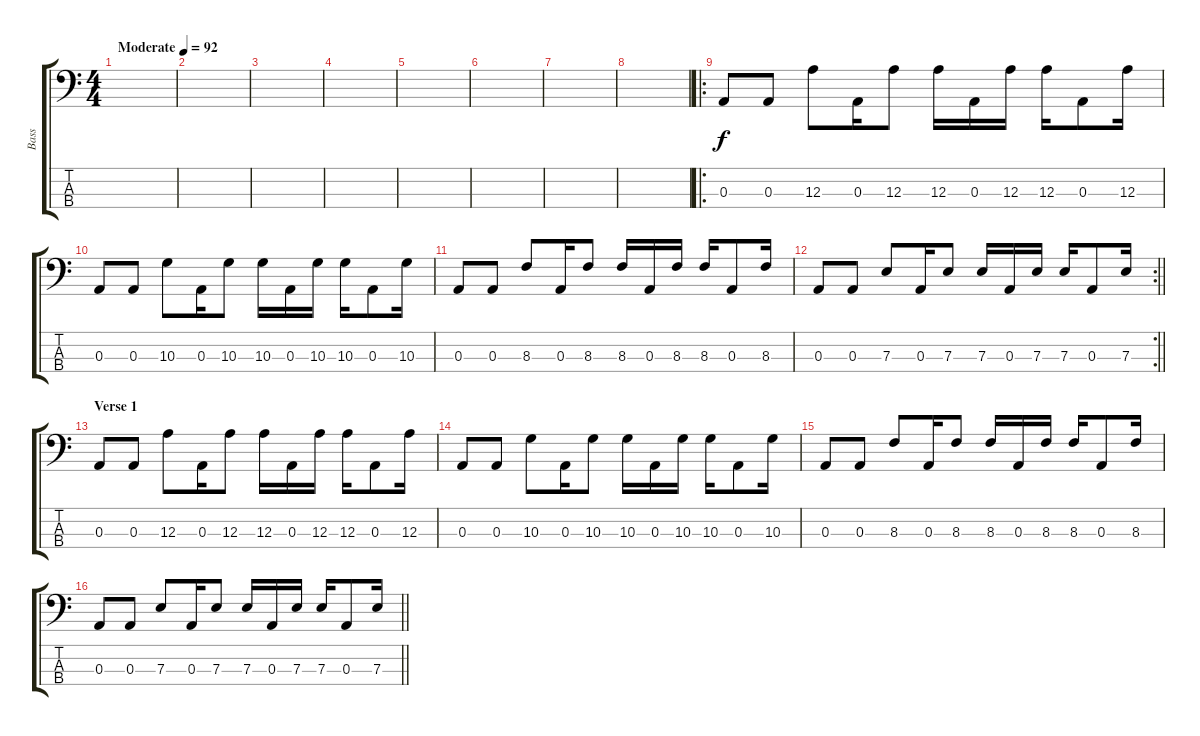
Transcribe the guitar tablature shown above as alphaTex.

\track ("Bass" "Bass") {instrument electricbassfinger}
\staff {score tabs}
\tuning (G2 D2 A1 E1) {hide}
\ts (4 4)
\tempo (92 "Moderate")
\clef f4
\ks c
|
|
|
|
|
|
|
|
\ro
0.3.8 0.3.8 12.3.8 0.3.16 12.3.8 12.3.16 0.3.16 12.3.16 12.3.16 0.3.8 12.3.16 |
0.3.8 0.3.8 10.3.8 0.3.16 10.3.8 10.3.16 0.3.16 10.3.16 10.3.16 0.3.8 10.3.16 |
0.3.8 0.3.8 8.3.8 0.3.16 8.3.8 8.3.16 0.3.16 8.3.16 8.3.16 0.3.8 8.3.16 |
\rc 2
\barLineRight lightlight
0.3.8 0.3.8 7.3.8 0.3.16 7.3.8 7.3.16 0.3.16 7.3.16 7.3.16 0.3.8 7.3.16 |
\section ("" "Verse 1")
0.3.8 0.3.8 12.3.8 0.3.16 12.3.8 12.3.16 0.3.16 12.3.16 12.3.16 0.3.8 12.3.16 |
0.3.8 0.3.8 10.3.8 0.3.16 10.3.8 10.3.16 0.3.16 10.3.16 10.3.16 0.3.8 10.3.16 |
0.3.8 0.3.8 8.3.8 0.3.16 8.3.8 8.3.16 0.3.16 8.3.16 8.3.16 0.3.8 8.3.16 |
\barLineRight lightlight
0.3.8 0.3.8 7.3.8 0.3.16 7.3.8 7.3.16 0.3.16 7.3.16 7.3.16 0.3.8 7.3.16
